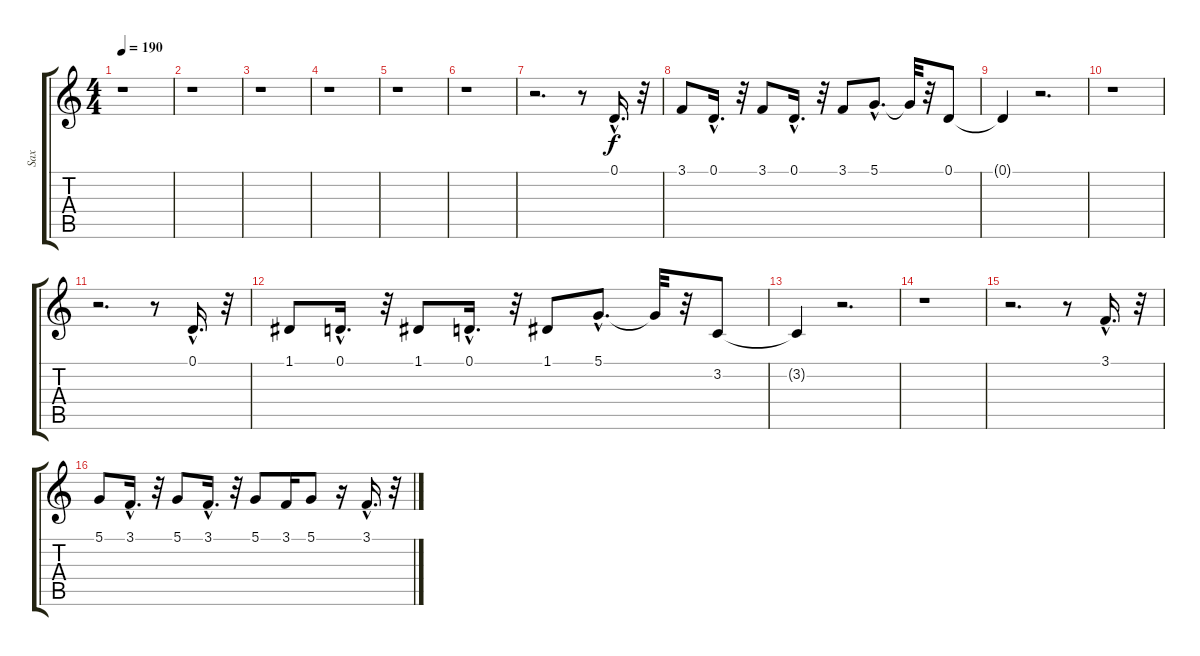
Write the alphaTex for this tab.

\track ("Sax" "Sax") {instrument tenorsax}
\staff {score tabs}
\tuning (D4 A3 F3 C3 G2 D2) {hide}
\ts (4 4)
\tempo 190
\clef g2
\ks c
r.1{dy f} |
r.1 |
r.1 |
r.1 |
r.1 |
r.1 |
r.2{d} r.8 0.1{hac}.16{d} r.32 |
3.1.8 0.1{hac}.16{d} r.32 3.1.8 0.1{hac}.16{d} r.32 3.1.8 5.1{hac}.8{d} 5.1{t}.32 r.32 0.1.8 |
0.1{t}.4 r.2{d} |
r.1 |
r.2{d} r.8 0.1{hac}.16{d} r.32 |
1.1.8 0.1{hac}.16{d} r.32 1.1.8 0.1{hac}.16{d} r.32 1.1.8 5.1{hac}.8{d} 5.1{t}.32 r.32 3.2.8 |
3.2{t}.4 r.2{d} |
r.1 |
r.2{d} r.8 3.1{hac}.16{d} r.32 |
5.1.8 3.1{hac}.16{d} r.32 5.1.8 3.1{hac}.16{d} r.32 5.1.8 3.1.16 5.1.8 r.16 3.1{hac}.16{d} r.32
